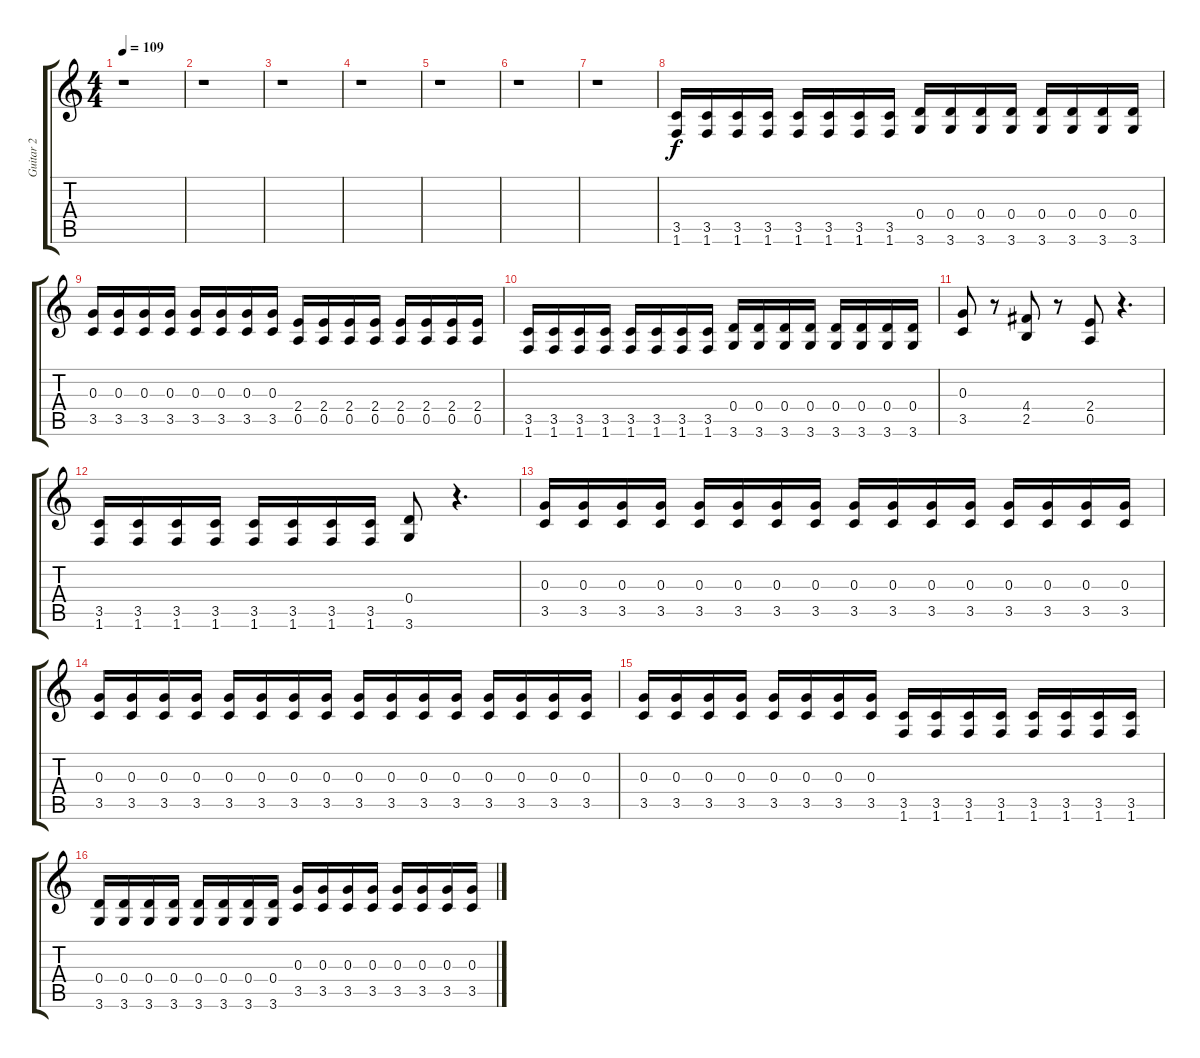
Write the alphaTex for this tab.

\track ("Guitar 2" "Guitar 2") {instrument overdrivenguitar}
\staff {score tabs}
\tuning (E4 B3 G3 D3 A2 E2) {hide}
\ts (4 4)
\tempo 109
\clef g2
\ks c
r.1{dy f} |
r.1 |
r.1 |
r.1 |
r.1 |
r.1 |
r.1 |
(3.5 1.6).16 (3.5 1.6).16 (3.5 1.6).16 (3.5 1.6).16 (3.5 1.6).16 (3.5 1.6).16 (3.5 1.6).16 (3.5 1.6).16 (0.4 3.6).16 (0.4 3.6).16 (0.4 3.6).16 (0.4 3.6).16 (0.4 3.6).16 (0.4 3.6).16 (0.4 3.6).16 (0.4 3.6).16 |
(0.3 3.5).16 (0.3 3.5).16 (0.3 3.5).16 (0.3 3.5).16 (0.3 3.5).16 (0.3 3.5).16 (0.3 3.5).16 (0.3 3.5).16 (2.4 0.5).16 (2.4 0.5).16 (2.4 0.5).16 (2.4 0.5).16 (2.4 0.5).16 (2.4 0.5).16 (2.4 0.5).16 (2.4 0.5).16 |
(3.5 1.6).16 (3.5 1.6).16 (3.5 1.6).16 (3.5 1.6).16 (3.5 1.6).16 (3.5 1.6).16 (3.5 1.6).16 (3.5 1.6).16 (0.4 3.6).16 (0.4 3.6).16 (0.4 3.6).16 (0.4 3.6).16 (0.4 3.6).16 (0.4 3.6).16 (0.4 3.6).16 (0.4 3.6).16 |
(0.3 3.5).8 r.8 (4.4 2.5).8 r.8 (2.4 0.5).8 r.4{d} |
(3.5 1.6).16 (3.5 1.6).16 (3.5 1.6).16 (3.5 1.6).16 (3.5 1.6).16 (3.5 1.6).16 (3.5 1.6).16 (3.5 1.6).16 (0.4 3.6).8 r.4{d} |
(0.3 3.5).16 (0.3 3.5).16 (0.3 3.5).16 (0.3 3.5).16 (0.3 3.5).16 (0.3 3.5).16 (0.3 3.5).16 (0.3 3.5).16 (0.3 3.5).16 (0.3 3.5).16 (0.3 3.5).16 (0.3 3.5).16 (0.3 3.5).16 (0.3 3.5).16 (0.3 3.5).16 (0.3 3.5).16 |
(0.3 3.5).16 (0.3 3.5).16 (0.3 3.5).16 (0.3 3.5).16 (0.3 3.5).16 (0.3 3.5).16 (0.3 3.5).16 (0.3 3.5).16 (0.3 3.5).16 (0.3 3.5).16 (0.3 3.5).16 (0.3 3.5).16 (0.3 3.5).16 (0.3 3.5).16 (0.3 3.5).16 (0.3 3.5).16 |
(0.3 3.5).16 (0.3 3.5).16 (0.3 3.5).16 (0.3 3.5).16 (0.3 3.5).16 (0.3 3.5).16 (0.3 3.5).16 (0.3 3.5).16 (3.5 1.6).16 (3.5 1.6).16 (3.5 1.6).16 (3.5 1.6).16 (3.5 1.6).16 (3.5 1.6).16 (3.5 1.6).16 (3.5 1.6).16 |
(0.4 3.6).16 (0.4 3.6).16 (0.4 3.6).16 (0.4 3.6).16 (0.4 3.6).16 (0.4 3.6).16 (0.4 3.6).16 (0.4 3.6).16 (0.3 3.5).16 (0.3 3.5).16 (0.3 3.5).16 (0.3 3.5).16 (0.3 3.5).16 (0.3 3.5).16 (0.3 3.5).16 (0.3 3.5).16
